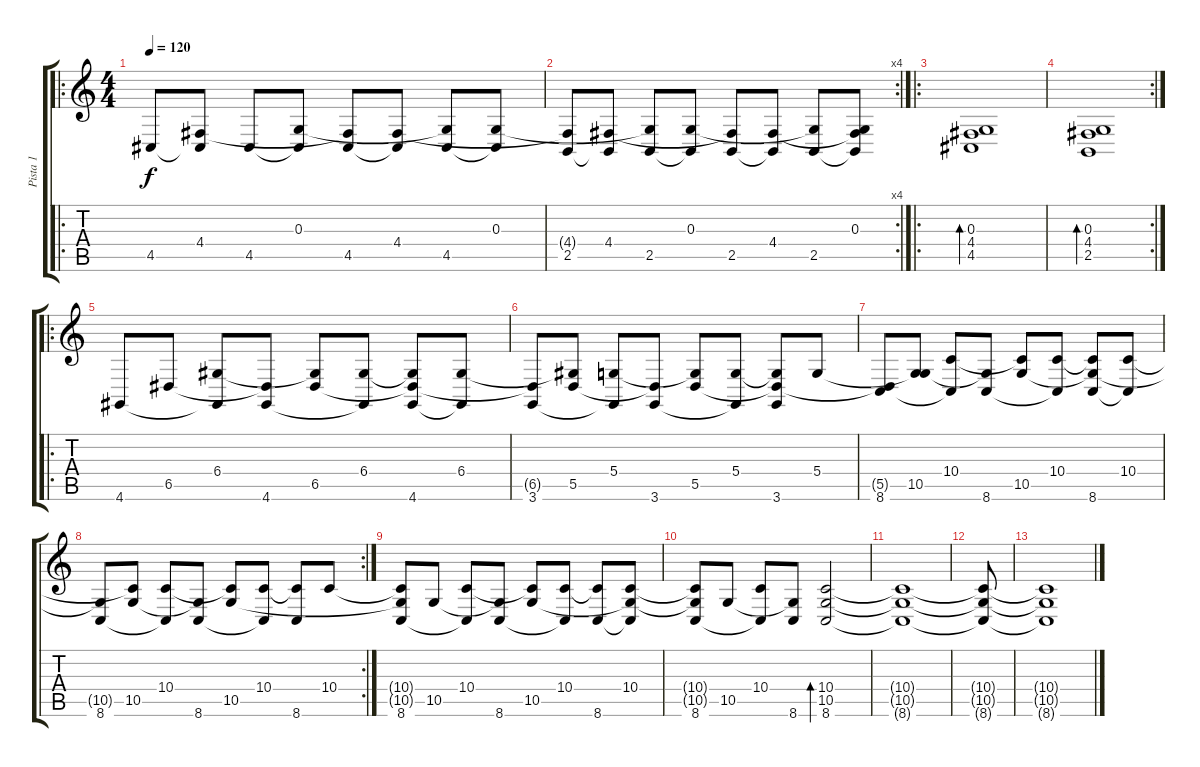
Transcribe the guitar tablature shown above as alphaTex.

\track ("Pista 1" "Pista 1") {instrument electricgrandpiano}
\staff {score tabs}
\tuning (E4 B3 G3 D3 A2 E2) {hide}
\ro
\ts (4 4)
\tempo 120
\clef g2
\ks c
4.5.8{dy f} (4.4 4.5{t}).8 4.5.8 (0.3 4.5{t}).8 (4.4{t} 4.5).8 (4.4 4.5{t}).8 (0.3{t} 4.5).8 (0.3 4.5{t}).8 |
\rc 4
(4.4{t} 2.5).8 (4.4 2.5{t}).8 (0.3{t} 2.5).8 (0.3 2.5{t}).8 (4.4{t} 2.5).8 (4.4 2.5{t}).8 (0.3{t} 2.5).8 (0.3 4.4{t} 2.5{t}).8 |
\ro
(0.3 4.4 4.5).1{bd 480} |
\rc 2
(0.3 4.4 2.5).1{bd 480} |
\ro
4.6.8 6.5.8 (6.4 4.6{t}).8 (6.5{t} 4.6).8 (6.4{t} 6.5).8 (6.4 4.6{t}).8 (6.4{t} 6.5{t} 4.6).8 (6.4 4.6{t}).8 |
(6.5{t} 3.6).8 (6.4{t} 5.5).8 (5.4 3.6{t}).8 (5.5{t} 3.6).8 (5.4{t} 5.5).8 (5.4 3.6{t}).8 (5.4{t} 5.5{t} 3.6).8 5.4.8 |
(5.5{t} 8.6).8 (5.4{t} 10.5).8 (10.4 8.6{t}).8 (10.5{t} 8.6).8 (10.4{t} 10.5).8 (10.4 8.6{t}).8 (10.4{t} 10.5{t} 8.6).8 (10.4 8.6{t}).8 |
\rc 2
(10.5{t} 8.6).8 (10.4{t} 10.5).8 (10.4 8.6{t}).8 (10.5{t} 8.6).8 (10.4{t} 10.5).8 (10.4 8.6{t}).8 (10.4{t} 8.6).8 10.4.8 |
(10.4{t} 10.5{t} 8.6).8 10.5.8 (10.4 8.6{t}).8 (10.5{t} 8.6).8 (10.4{t} 10.5).8 (10.4 8.6{t}).8 (10.4{t} 8.6).8 (10.4 10.5{t} 8.6{t}).8 |
(10.4{t} 10.5{t} 8.6).8 10.5.8 (10.4 8.6{t}).8 (10.5{t} 8.6).8 (10.4 10.5 8.6).2{bd 480} |
(10.4{t} 10.5{t} 8.6{t}).1 |
(10.4{t} 10.5{t} 8.6{t}).8 |
(10.4{t} 10.5{t} 8.6{t}).1
